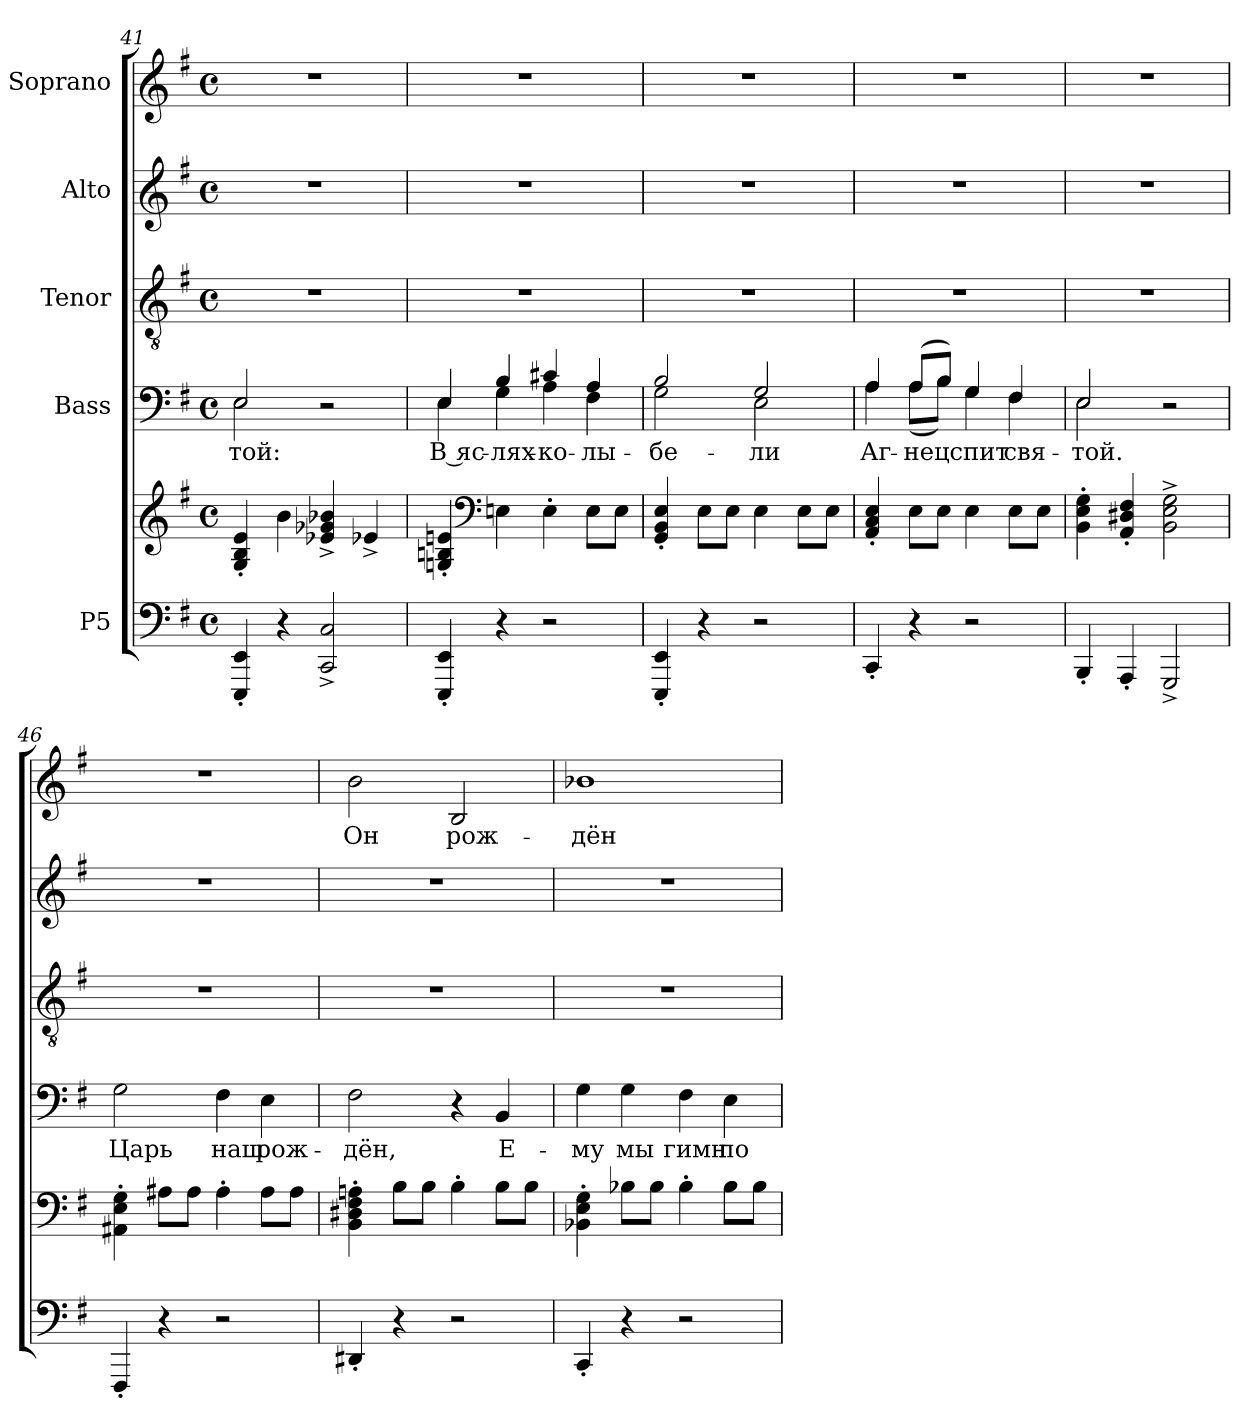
**kern	**kern	**kern	**text	**kern	**kern	**kern	**text
*part5	*part5	*part4	*part4	*part3	*part2	*part1	*part1
*staff6	*staff5	*staff4	*staff4	*staff3	*staff2	*staff1	*staff1
*I"P5	*	*I"Bass	*	*I"Tenor	*I"Alto	*I"Soprano	*
*clefF4	*clefG2	*clefF4	*	*clefGv2	*clefG2	*clefG2	*
*	*	*	*	*ITrd7c12	*	*	*
*k[f#]	*k[f#]	*k[f#]	*	*k[f#]	*k[f#]	*k[f#]	*
*G:	*G:	*G:	*	*G:	*G:	*G:	*
*M4/4	*M4/4	*M4/4	*	*M4/4	*M4/4	*M4/4	*
*met(c)	*met(c)	*met(c)	*	*met(c)	*met(c)	*met(c)	*
=41	=41	=41	=41	=41	=41	=41	=41
!	!	!	!LO:LY:b:color=#000000	!	!	!	!
*	*	*^	*	*	*	*	*
4EEEi/' 4EEi'	4Gi/' 4Bi' 4ei'	2Ei/	2Ei\	той:	1r	1r	1r	.
4r	4bi\	.	.	.	.	.	.	.
2CCi/^ 2Ci^	4e-Xi/^ 4g-Xi^ 4b-Xi^	2r	2ryy	.	.	.	.	.
.	4e-X^i/	.	.	.	.	.	.	.
=42	=42	=42	=42	=42	=42	=42	=42	=42
!	!	!	!	!LO:LY:b:color=#000000	!	!	!	!
4EEEi/' 4EEi'	4Gni/' 4Bni' 4eni'	4Ei/	4Ei\	В яс-	1r	1r	1r	.
*	*clefF4	*	*	*	*	*	*	*
!	!	!	!	!LO:LY:b:color=#000000	!	!	!	!
4r	4Eni\	4Bi/	4Gi\	-лях-	.	.	.	.
!	!	!	!	!LO:LY:b:color=#000000	!	!	!	!
2r	4E'i\	4c#Xi/	4Ai\	-ко-	.	.	.	.
!	!	!	!	!LO:LY:b:color=#000000	!	!	!	!
.	8Ei\L	4Ai/	4F#i\	-лы-	.	.	.	.
.	8Ei\J	.	.	.	.	.	.	.
!!LO:LB:g=z
=43	=43	=43	=43	=43	=43	=43	=43	=43
!	!	!	!	!LO:LY:b:color=#000000	!	!	!	!
4EEEi/' 4EEi'	4GGi/' 4BBi' 4Ei'	2Bi/	2Gi\	-бе-	1r	1r	1r	.
4r	8Ei\L	.	.	.	.	.	.	.
.	8Ei\J	.	.	.	.	.	.	.
!	!	!	!	!LO:LY:b:color=#000000	!	!	!	!
2r	4Ei\	2Gi/	2Ei\	-ли	.	.	.	.
.	8Ei\L	.	.	.	.	.	.	.
.	8Ei\J	.	.	.	.	.	.	.
=44	=44	=44	=44	=44	=44	=44	=44	=44
!	!	!	!	!LO:LY:b:color=#000000	!	!	!	!
4CC'i/	4AAi/' 4Ci' 4Ei'	4Ai/	4Ai\	Аг-	1r	1r	1r	.
!	!	!	!	!LO:LY:b:color=#000000	!	!	!	!
4r	8Ei\L	(8Ai/L	(8Ai\L	-нец	.	.	.	.
.	8Ei\J	8Bi/J)	8Bi\J)	.	.	.	.	.
!	!	!	!	!LO:LY:b:color=#000000	!	!	!	!
2r	4Ei\	4Gi/	4Gi\	спит	.	.	.	.
!	!	!	!	!LO:LY:b:color=#000000	!	!	!	!
.	8Ei\L	4F#i/	4F#i\	свя-	.	.	.	.
.	8Ei\J	.	.	.	.	.	.	.
=45	=45	=45	=45	=45	=45	=45	=45	=45
!	!	!	!	!LO:LY:b:color=#000000	!	!	!	!
4BBB'i/	4BBi\' 4Ei' 4Gi'	2Ei/	2Ei\	-той.	1r	1r	1r	.
4AAA'i/	4AAi/' 4D#Xi' 4F#i'	.	.	.	.	.	.	.
2GGG^i/	2BBi\^ 2Ei^ 2Gi^	2r	2ryy	.	.	.	.	.
*	*	*v	*v	*	*	*	*	*
=46	=46	=46	=46	=46	=46	=46	=46
*	*	*^	*	*	*	*	*
!	!	!	!	!LO:LY:b:color=#000000	!	!	!	!
*	*	*v	*v	*	*	*	*	*
4FFF#'i/	4AA#Xi\' 4Ei' 4Gi'	2Gi\	Царь	1r	1r	1r	.
4r	8A#Xi\L	.	.	.	.	.	.
.	8A#i\J	.	.	.	.	.	.
!	!	!	!LO:LY:b:color=#000000	!	!	!	!
2r	4A#'i\	4F#i\	наш	.	.	.	.
!	!	!	!LO:LY:b:color=#000000	!	!	!	!
.	8A#i\L	4Ei\	рож-	.	.	.	.
.	8A#i\J	.	.	.	.	.	.
=47	=47	=47	=47	=47	=47	=47	=47
!	!	!	!LO:LY:b:color=#000000	!	!	!	!
!	!	!	!	!	!	!	!LO:LY:b:color=#000000
4DD#X'i/	4BBi\' 4D#Xi' 4F#i' 4Ani'	2F#i\	-дён,	1r	1r	2bi\	Он
4r	8Bi\L	.	.	.	.	.	.
.	8Bi\J	.	.	.	.	.	.
!	!	!	!	!	!	!	!LO:LY:b:color=#000000
2r	4B'i\	4r	.	.	.	2Bi/	рож-
!	!	!	!LO:LY:b:color=#000000	!	!	!	!
.	8Bi\L	4BBi/	Е-	.	.	.	.
.	8Bi\J	.	.	.	.	.	.
!!LO:PB:g=z
=48	=48	=48	=48	=48	=48	=48	=48
!	!	!	!LO:LY:b:color=#000000	!	!	!	!
!	!	!	!	!	!	!	!LO:LY:b:color=#000000
4CC'i/	4BB-Xi\' 4Ei' 4Gi'	4Gi\	-му	1r	1r	1b-Xi	-дён
!	!	!	!LO:LY:b:color=#000000	!	!	!	!
4r	8B-Xi\L	4Gi\	мы	.	.	.	.
.	8B-i\J	.	.	.	.	.	.
!	!	!	!LO:LY:b:color=#000000	!	!	!	!
2r	4B-'i\	4F#i\	гимн	.	.	.	.
!	!	!	!LO:LY:b:color=#000000	!	!	!	!
.	8B-i\L	4Ei\	по-	.	.	.	.
.	8B-i\J	.	.	.	.	.	.
=	=	=	=	=	=	=	=
*-	*-	*-	*-	*-	*-	*-	*-
